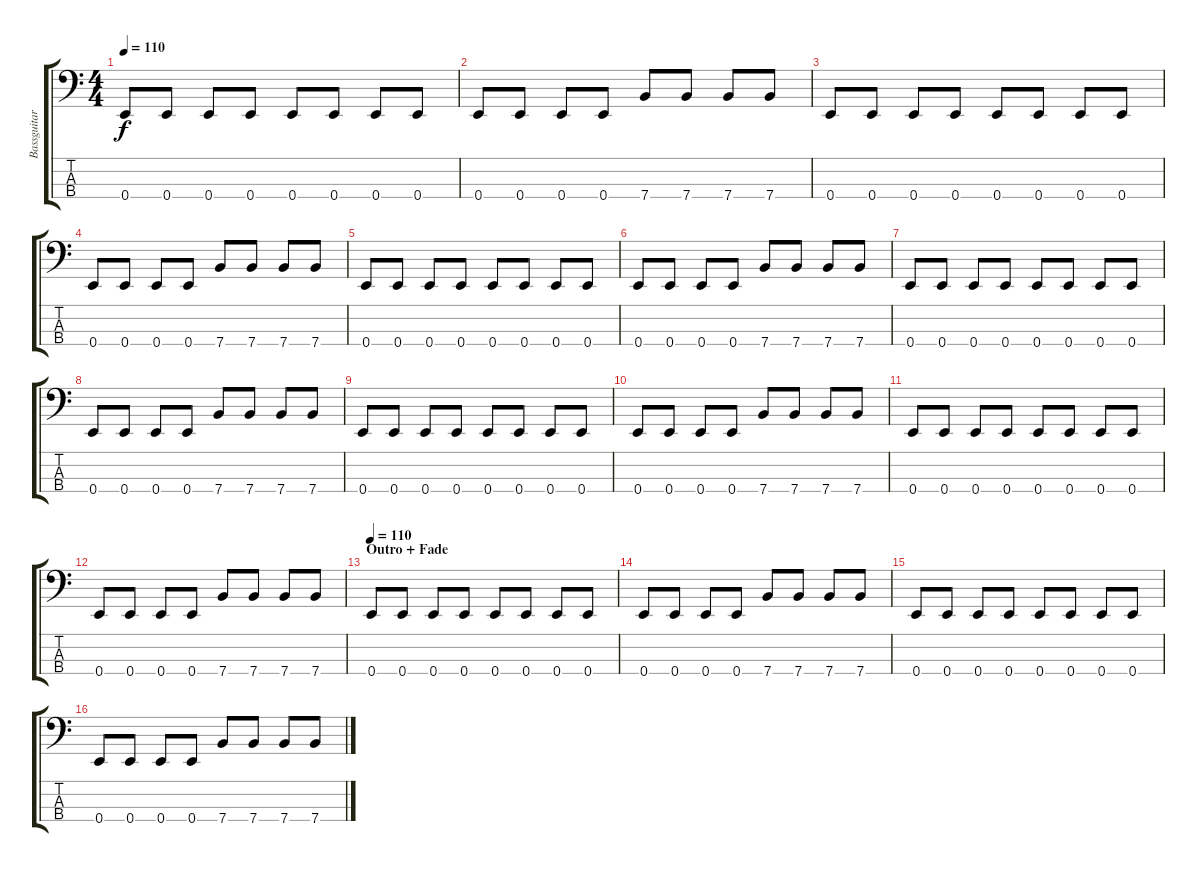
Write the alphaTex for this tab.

\track ("Bassguitar" "Bassguitar") {instrument electricbassfinger}
\staff {score tabs}
\tuning (G2 D2 A1 E1) {hide}
\ts (4 4)
\tempo 110
\clef f4
\ks c
0.4.8{dy f} 0.4.8 0.4.8 0.4.8 0.4.8 0.4.8 0.4.8 0.4.8 |
0.4.8 0.4.8 0.4.8 0.4.8 7.4.8 7.4.8 7.4.8 7.4.8 |
0.4.8 0.4.8 0.4.8 0.4.8 0.4.8 0.4.8 0.4.8 0.4.8 |
0.4.8 0.4.8 0.4.8 0.4.8 7.4.8 7.4.8 7.4.8 7.4.8 |
0.4.8 0.4.8 0.4.8 0.4.8 0.4.8 0.4.8 0.4.8 0.4.8 |
0.4.8 0.4.8 0.4.8 0.4.8 7.4.8 7.4.8 7.4.8 7.4.8 |
0.4.8 0.4.8 0.4.8 0.4.8 0.4.8 0.4.8 0.4.8 0.4.8 |
0.4.8 0.4.8 0.4.8 0.4.8 7.4.8 7.4.8 7.4.8 7.4.8 |
0.4.8 0.4.8 0.4.8 0.4.8 0.4.8 0.4.8 0.4.8 0.4.8 |
0.4.8 0.4.8 0.4.8 0.4.8 7.4.8 7.4.8 7.4.8 7.4.8 |
0.4.8 0.4.8 0.4.8 0.4.8 0.4.8 0.4.8 0.4.8 0.4.8 |
0.4.8 0.4.8 0.4.8 0.4.8 7.4.8 7.4.8 7.4.8 7.4.8 |
\section ("" "Outro + Fade")
\tempo 110
0.4.8 0.4.8 0.4.8 0.4.8 0.4.8 0.4.8 0.4.8 0.4.8 |
0.4.8 0.4.8 0.4.8 0.4.8 7.4.8 7.4.8 7.4.8 7.4.8 |
0.4.8 0.4.8 0.4.8 0.4.8 0.4.8 0.4.8 0.4.8 0.4.8 |
0.4.8 0.4.8 0.4.8 0.4.8 7.4.8 7.4.8 7.4.8 7.4.8
